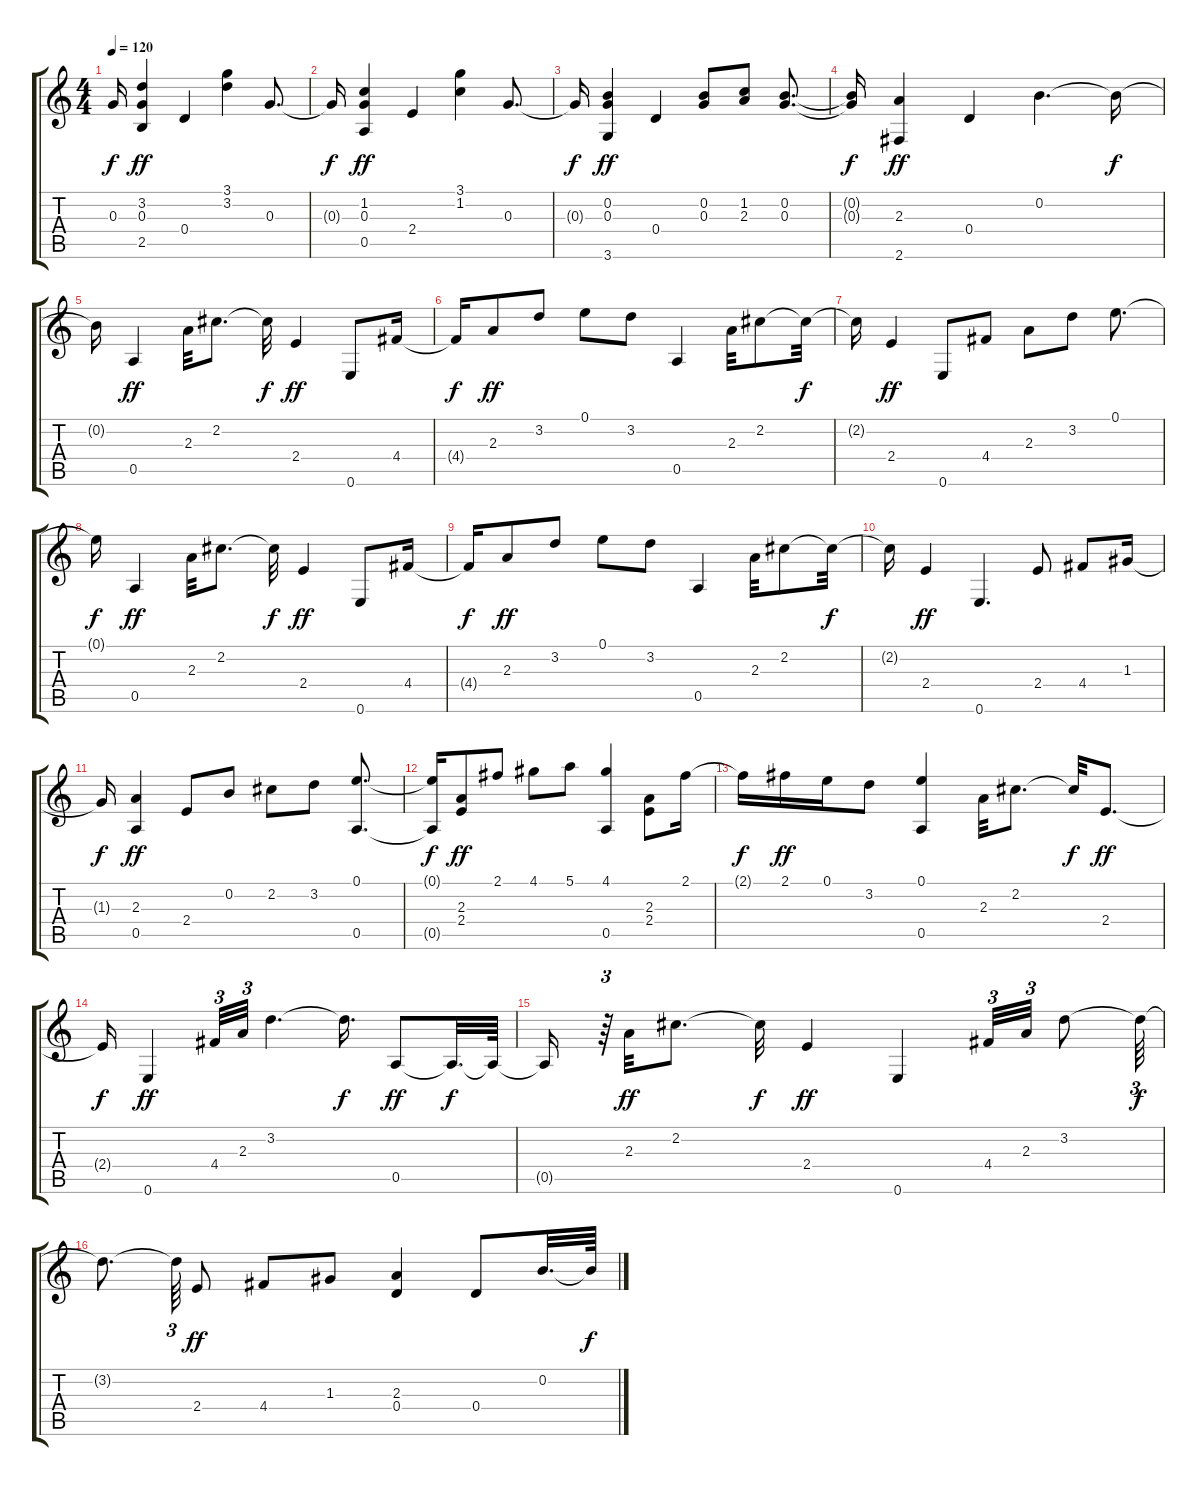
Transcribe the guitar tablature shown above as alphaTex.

\track "" {instrument acousticguitarsteel}
\staff {score tabs}
\tuning (E4 B3 G3 D3 A2 E2) {hide}
\ts (4 4)
\tempo 120
\clef g2
\ks c
0.3{t}.16{dy f} (3.2 0.3 2.5).4{dy ff} 0.4.4 (3.1 3.2).4 0.3.8{d} |
0.3{t}.16{dy f} (1.2 0.3 0.5).4{dy ff} 2.4.4 (3.1 1.2).4 0.3.8{d} |
0.3{t}.16{dy f} (0.2 0.3 3.6).4{dy ff} 0.4.4 (0.2 0.3).8 (1.2 2.3).8 (0.2 0.3).8{d} |
(0.2{t} 0.3{t}).16{dy f} (2.3 2.6).4{dy ff} 0.4.4 0.2.4{d} 0.2{t}.16{dy f} |
0.2{t}.16 0.5.4{dy ff} 2.3.32 2.2.8{d} 2.2{t}.32{dy f} 2.4.4{dy ff} 0.6.8 4.4.16 |
4.4{t}.16{dy f} 2.3.8{dy ff} 3.2.8 0.1.8 3.2.8 0.5.4 2.3.32 2.2.8 2.2{t}.32{dy f} |
2.2{t}.16 2.4.4{dy ff} 0.6.8 4.4.8 2.3.8 3.2.8 0.1.8{d} |
0.1{t}.16{dy f} 0.5.4{dy ff} 2.3.32 2.2.8{d} 2.2{t}.32{dy f} 2.4.4{dy ff} 0.6.8 4.4.16 |
4.4{t}.16{dy f} 2.3.8{dy ff} 3.2.8 0.1.8 3.2.8 0.5.4 2.3.32 2.2.8 2.2{t}.32{dy f} |
2.2{t}.16 2.4.4{dy ff} 0.6.4{d} 2.4.8 4.4.8 1.3.16 |
1.3{t}.16{dy f} (2.3 0.5).4{dy ff} 2.4.8 0.2.8 2.2.8 3.2.8 (0.1 0.5).8{d} |
(0.1{t} 0.5{t}).16{dy f} (2.3 2.4).8{dy ff} 2.1.8 4.1.8 5.1.8 (4.1 0.5).4 (2.3 2.4).8 2.1.16 |
2.1{t}.16{dy f} 2.1.16{dy ff} 0.1.16 3.2.8 (0.1 0.5).4 2.3.32 2.2.8{d} 2.2{t}.32{dy f} 2.4.8{d dy ff} |
2.4{t}.16{dy f} 0.6.4{dy ff} 4.4.32{tu (3 2)} 2.3.32{tu (3 2)} 3.2.4{d} 3.2{t}.16{d dy f} 0.5.8{dy ff} 0.5{t}.32{d dy f} 0.5{t}.64 |
0.5{t}.16 r.64{tu (3 2)} 2.3.32{dy ff} 2.2.8{d} 2.2{t}.32{dy f} 2.4.4{dy ff} 0.6.4 4.4.32{tu (3 2)} 2.3.32{tu (3 2)} 3.2.8 3.2{t}.64{tu (3 2) dy f} |
3.2{t}.8{d} 3.2{t}.64{tu (3 2)} 2.4.8{dy ff} 4.4.8 1.3.8 (2.3 0.4).4 0.4.8 0.2.32{d} 0.2{t}.64{dy f}
